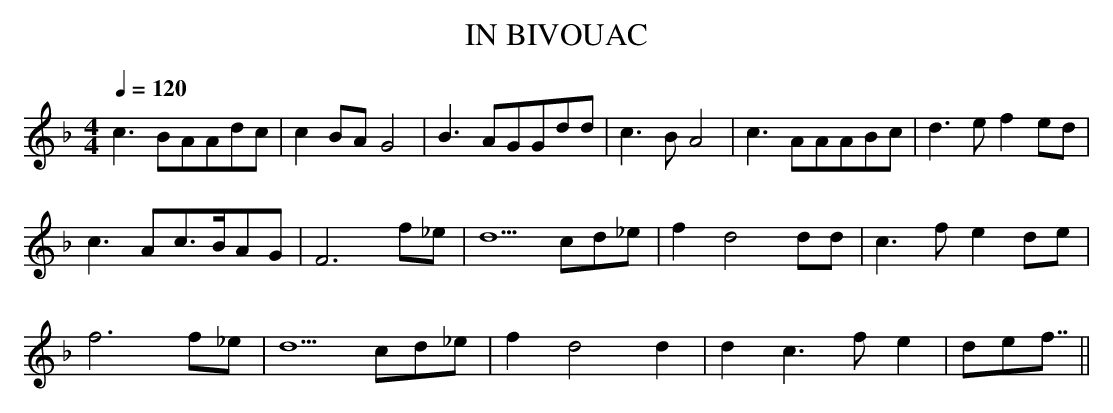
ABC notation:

X:1
T:IN BIVOUAC
M:4/4
Q:1/4=120
K:F
c3BAAdc|c2BAG4|B3AGGdd|c3BA4|c3AAABc|d3ef2ed|
c3Ac3/2B/2AG|F6f_e|d5cd_e|f2d4dd|c3fe2de|
f6f_e|d5cd_e|f2d4d2|d2c3fe2|def7/4||
